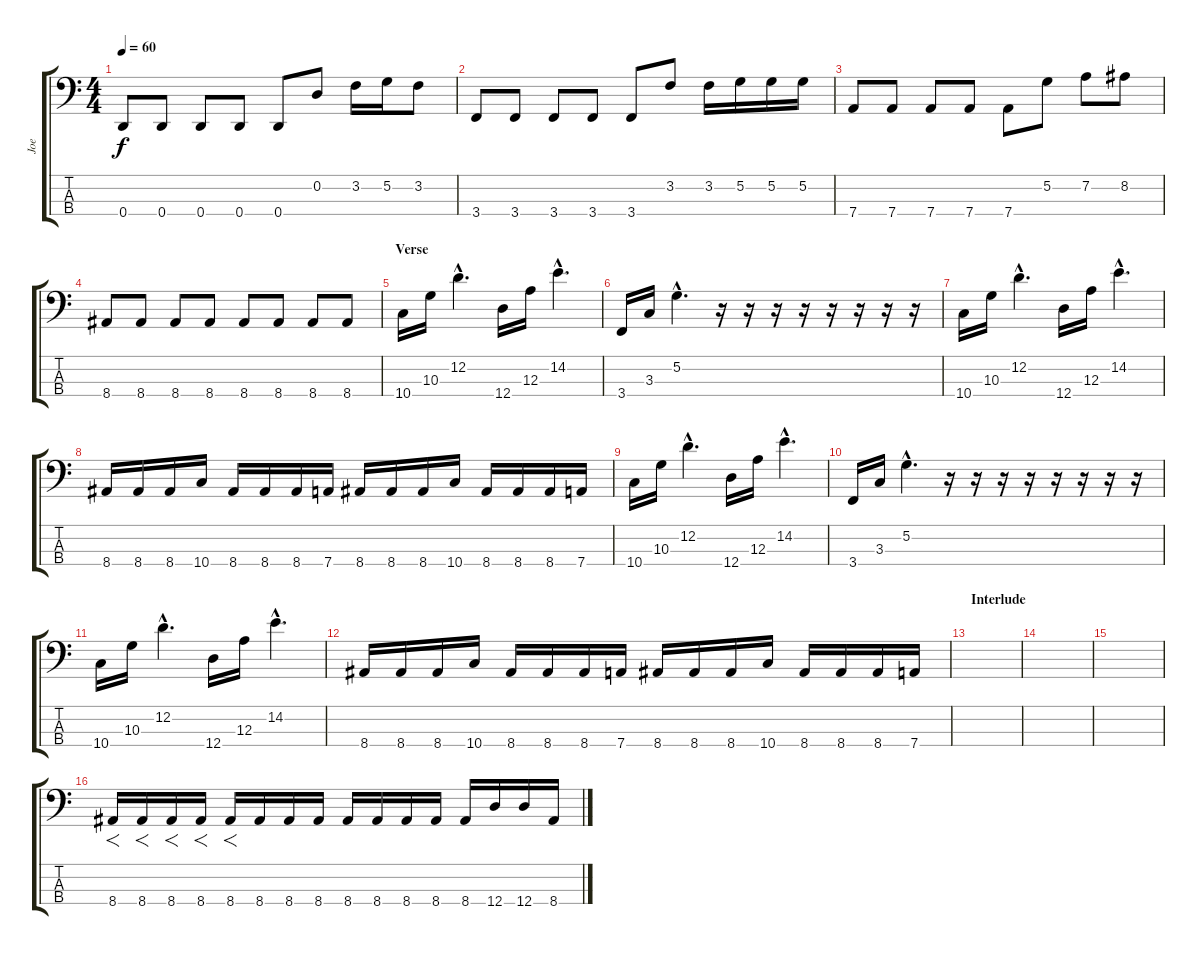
\track ("Joe" "Joe") {instrument electricbasspick}
\staff {score tabs}
\tuning (G2 D2 A1 D1) {hide}
\ts (4 4)
\tempo 60
\clef f4
\ks c
0.4.8{dy f} 0.4.8 0.4.8 0.4.8 0.4.8 0.2.8 3.2.16 5.2.16 3.2.8 |
3.4.8 3.4.8 3.4.8 3.4.8 3.4.8 3.2.8 3.2.16 5.2.16 5.2.16 5.2.16 |
7.4.8 7.4.8 7.4.8 7.4.8 7.4.8 5.2.8 7.2.8 8.2.8 |
8.4.8 8.4.8 8.4.8 8.4.8 8.4.8 8.4.8 8.4.8 8.4.8 |
\section ("" "Verse")
10.4.16 10.3.16 12.2{hac}.4{d} 12.4.16 12.3.16 14.2{hac}.4{d} |
3.4.16 3.3.16 5.2{hac}.4{d} r.16 r.16 r.16 r.16 r.16 r.16 r.16 r.16 |
10.4.16 10.3.16 12.2{hac}.4{d} 12.4.16 12.3.16 14.2{hac}.4{d} |
8.4.16 8.4.16 8.4.16 10.4.16 8.4.16 8.4.16 8.4.16 7.4.16 8.4.16 8.4.16 8.4.16 10.4.16 8.4.16 8.4.16 8.4.16 7.4.16 |
10.4.16 10.3.16 12.2{hac}.4{d} 12.4.16 12.3.16 14.2{hac}.4{d} |
3.4.16 3.3.16 5.2{hac}.4{d} r.16 r.16 r.16 r.16 r.16 r.16 r.16 r.16 |
10.4.16 10.3.16 12.2{hac}.4{d} 12.4.16 12.3.16 14.2{hac}.4{d} |
8.4.16 8.4.16 8.4.16 10.4.16 8.4.16 8.4.16 8.4.16 7.4.16 8.4.16 8.4.16 8.4.16 10.4.16 8.4.16 8.4.16 8.4.16 7.4.16 |
\section ("" "Interlude")
|
|
|
8.4.16{f} 8.4.16{f} 8.4.16{f} 8.4.16{f} 8.4.16{f} 8.4.16 8.4.16 8.4.16 8.4.16 8.4.16 8.4.16 8.4.16 8.4.16 12.4.16 12.4.16 8.4.16
